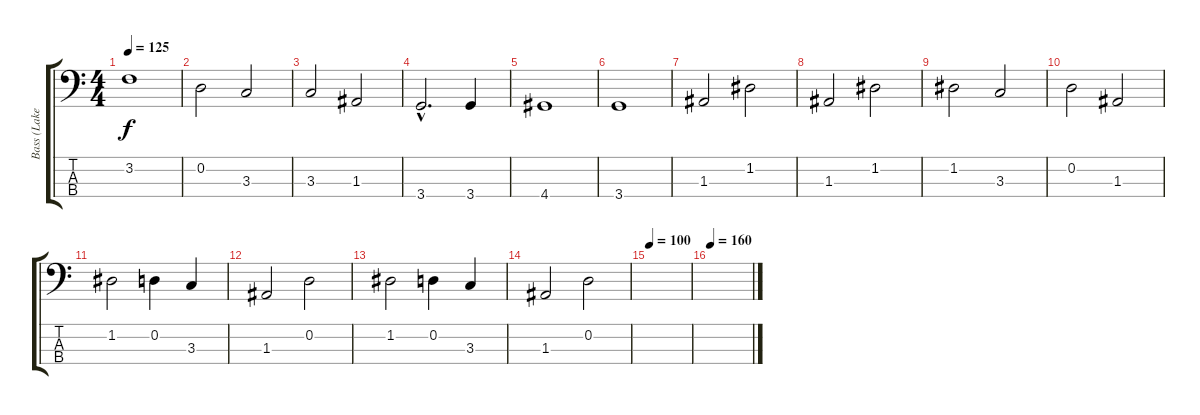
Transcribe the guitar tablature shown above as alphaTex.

\track ("Bass (Lake)" "Bass (Lake") {instrument electricbassfinger}
\staff {score tabs}
\tuning (G2 D2 A1 E1) {hide}
\ts (4 4)
\tempo 125
\clef f4
\ks c
3.2.1{dy f} |
0.2.2 3.3.2 |
3.3.2 1.3.2 |
3.4{hac}.2{d} 3.4.4 |
4.4.1 |
3.4.1 |
1.3.2 1.2.2 |
1.3.2 1.2.2 |
1.2.2 3.3.2 |
0.2.2 1.3.2 |
1.2.2 0.2.4 3.3.4 |
1.3.2 0.2.2 |
1.2.2 0.2.4 3.3.4 |
1.3.2 0.2.2 |
\tempo 100
|
\tempo 160
